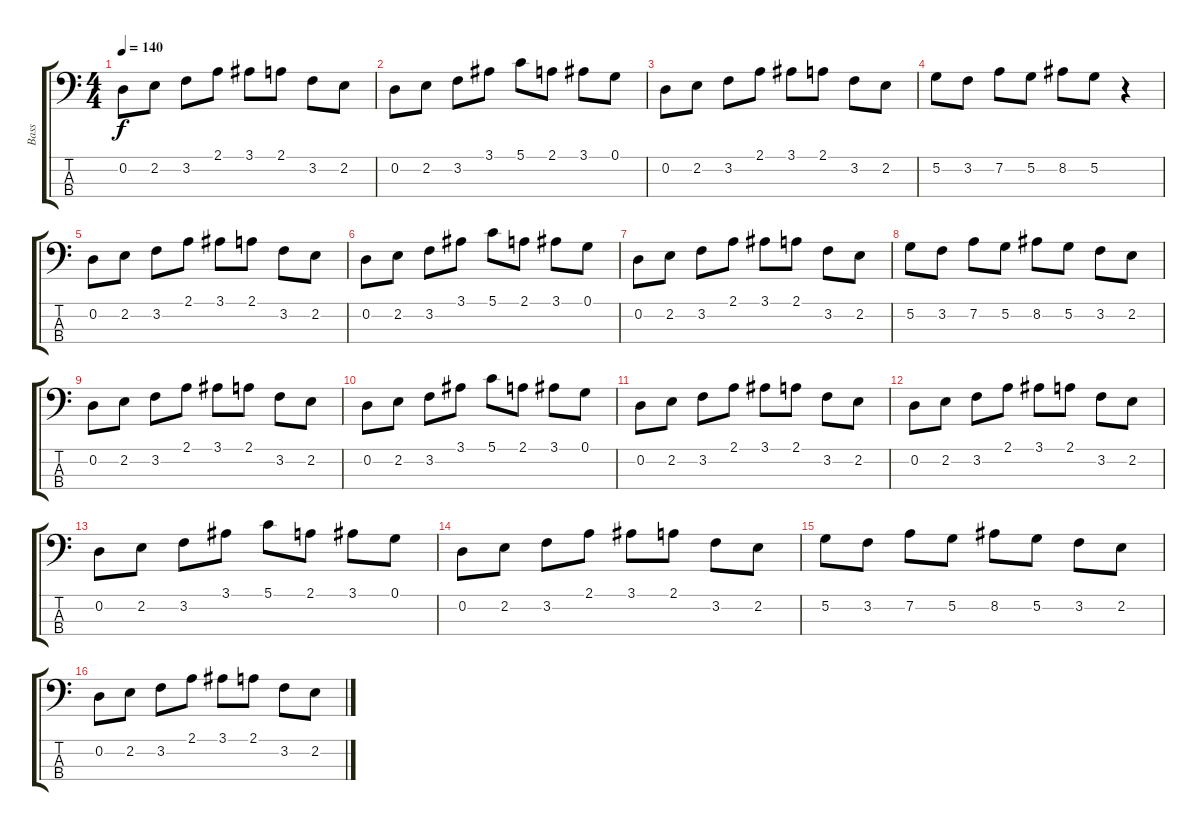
\track ("Bass" "Bass") {instrument fretlessbass}
\staff {score tabs}
\tuning (G2 D2 A1 E1) {hide}
\ts (4 4)
\tempo 140
\clef f4
\ks c
0.2.8{dy f} 2.2.8 3.2.8 2.1.8 3.1.8 2.1.8 3.2.8 2.2.8 |
0.2.8 2.2.8 3.2.8 3.1.8 5.1.8 2.1.8 3.1.8 0.1.8 |
0.2.8 2.2.8 3.2.8 2.1.8 3.1.8 2.1.8 3.2.8 2.2.8 |
5.2.8 3.2.8 7.2.8 5.2.8 8.2.8 5.2.8 r.4 |
0.2.8 2.2.8 3.2.8 2.1.8 3.1.8 2.1.8 3.2.8 2.2.8 |
0.2.8 2.2.8 3.2.8 3.1.8 5.1.8 2.1.8 3.1.8 0.1.8 |
0.2.8 2.2.8 3.2.8 2.1.8 3.1.8 2.1.8 3.2.8 2.2.8 |
5.2.8 3.2.8 7.2.8 5.2.8 8.2.8 5.2.8 3.2.8 2.2.8 |
0.2.8 2.2.8 3.2.8 2.1.8 3.1.8 2.1.8 3.2.8 2.2.8 |
0.2.8 2.2.8 3.2.8 3.1.8 5.1.8 2.1.8 3.1.8 0.1.8 |
0.2.8 2.2.8 3.2.8 2.1.8 3.1.8 2.1.8 3.2.8 2.2.8 |
0.2.8 2.2.8 3.2.8 2.1.8 3.1.8 2.1.8 3.2.8 2.2.8 |
0.2.8 2.2.8 3.2.8 3.1.8 5.1.8 2.1.8 3.1.8 0.1.8 |
0.2.8 2.2.8 3.2.8 2.1.8 3.1.8 2.1.8 3.2.8 2.2.8 |
5.2.8 3.2.8 7.2.8 5.2.8 8.2.8 5.2.8 3.2.8 2.2.8 |
0.2.8 2.2.8 3.2.8 2.1.8 3.1.8 2.1.8 3.2.8 2.2.8
